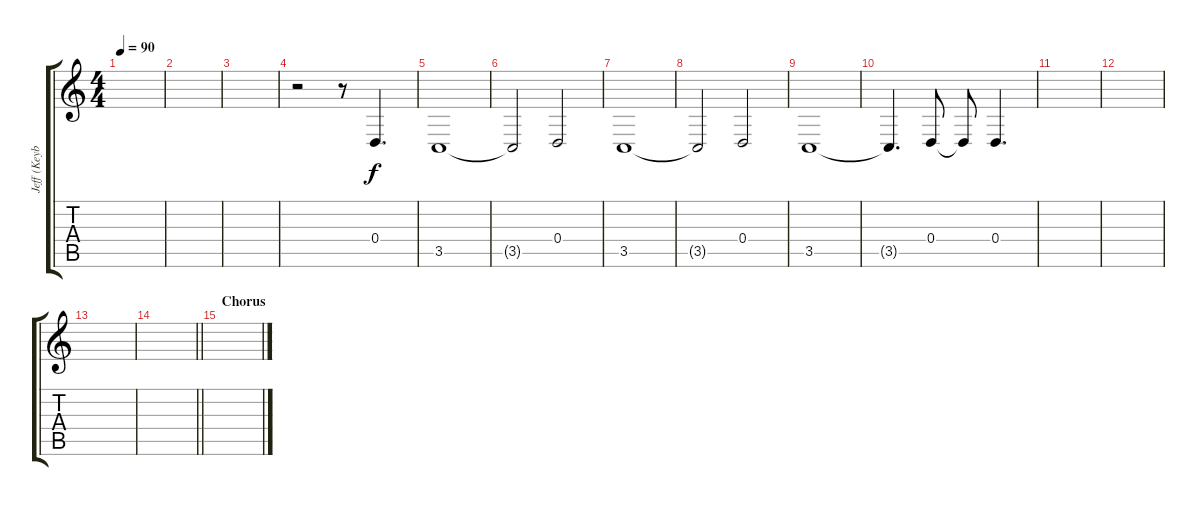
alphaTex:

\track ("Jeff (Keyboard 2)" "Jeff (Keyb") {instrument synthstrings2}
\staff {score tabs}
\tuning (E4 B3 G3 D3 A2 E2) {hide}
\ts (4 4)
\tempo 90
\clef g2
\ks c
|
|
|
r.2 r.8 0.4.4{d} |
3.5.1 |
3.5{t}.2 0.4.2 |
3.5.1 |
3.5{t}.2 0.4.2 |
3.5.1 |
3.5{t}.4{d} 0.4.8 0.4{t}.8 0.4.4{d} |
|
|
|
\barLineRight lightlight
|
\section ("" "Chorus")
